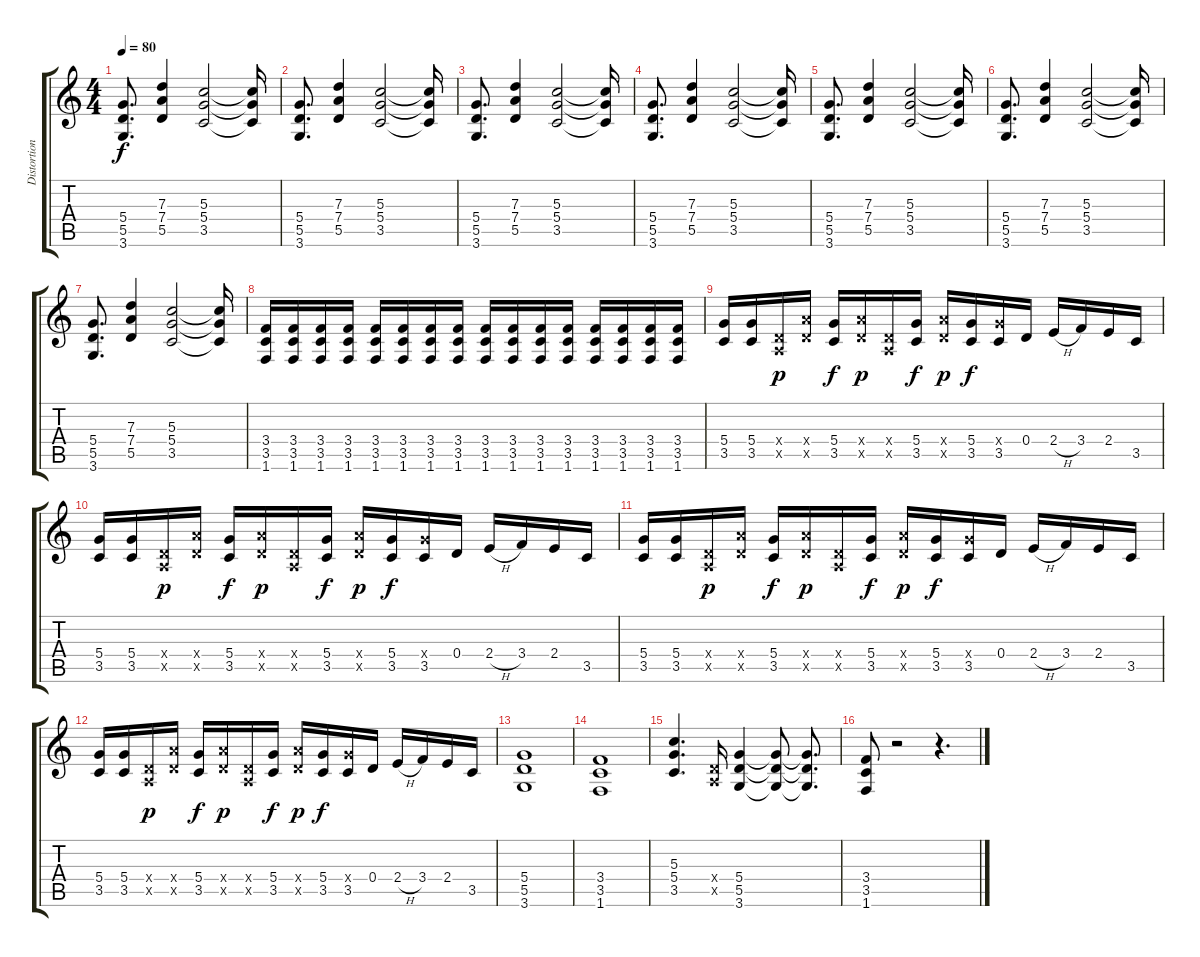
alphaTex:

\track ("Distortion" "Distortion") {instrument overdrivenguitar}
\staff {score tabs}
\tuning (E4 B3 G3 D3 A2 E2) {hide}
\ts (4 4)
\tempo 80
\clef g2
\ks c
(5.4 5.5 3.6).8{d dy f} (7.3 7.4 5.5).4 (5.3 5.4 3.5).2 (5.3{t} 5.4{t} 3.5{t}).16 |
(5.4 5.5 3.6).8{d} (7.3 7.4 5.5).4 (5.3 5.4 3.5).2 (5.3{t} 5.4{t} 3.5{t}).16 |
(5.4 5.5 3.6).8{d} (7.3 7.4 5.5).4 (5.3 5.4 3.5).2 (5.3{t} 5.4{t} 3.5{t}).16 |
(5.4 5.5 3.6).8{d} (7.3 7.4 5.5).4 (5.3 5.4 3.5).2 (5.3{t} 5.4{t} 3.5{t}).16 |
(5.4 5.5 3.6).8{d} (7.3 7.4 5.5).4 (5.3 5.4 3.5).2 (5.3{t} 5.4{t} 3.5{t}).16 |
(5.4 5.5 3.6).8{d} (7.3 7.4 5.5).4 (5.3 5.4 3.5).2 (5.3{t} 5.4{t} 3.5{t}).16 |
(5.4 5.5 3.6).8{d} (7.3 7.4 5.5).4 (5.3 5.4 3.5).2 (5.3{t} 5.4{t} 3.5{t}).16 |
(3.4 3.5 1.6).16 (3.4 3.5 1.6).16 (3.4 3.5 1.6).16 (3.4 3.5 1.6).16 (3.4 3.5 1.6).16 (3.4 3.5 1.6).16 (3.4 3.5 1.6).16 (3.4 3.5 1.6).16 (3.4 3.5 1.6).16 (3.4 3.5 1.6).16 (3.4 3.5 1.6).16 (3.4 3.5 1.6).16 (3.4 3.5 1.6).16 (3.4 3.5 1.6).16 (3.4 3.5 1.6).16 (3.4 3.5 1.6).16 |
(5.4 3.5).16 (5.4 3.5).16 (0.4{x} 0.5{x}).16{dy p} (7.4{x} 5.5{x}).16 (5.4 3.5).16{dy f} (7.4{x} 5.5{x}).16{dy p} (0.4{x} 0.5{x}).16 (5.4 3.5).16{dy f} (7.4{x} 5.5{x}).16{dy p} (5.4 3.5).16{dy f} (5.4{x} 3.5).16 0.4.16 2.4{h}.16 3.4.16 2.4.16 3.5.16 |
(5.4 3.5).16 (5.4 3.5).16 (0.4{x} 0.5{x}).16{dy p} (7.4{x} 5.5{x}).16 (5.4 3.5).16{dy f} (7.4{x} 5.5{x}).16{dy p} (0.4{x} 0.5{x}).16 (5.4 3.5).16{dy f} (7.4{x} 5.5{x}).16{dy p} (5.4 3.5).16{dy f} (5.4{x} 3.5).16 0.4.16 2.4{h}.16 3.4.16 2.4.16 3.5.16 |
(5.4 3.5).16 (5.4 3.5).16 (0.4{x} 0.5{x}).16{dy p} (7.4{x} 5.5{x}).16 (5.4 3.5).16{dy f} (7.4{x} 5.5{x}).16{dy p} (0.4{x} 0.5{x}).16 (5.4 3.5).16{dy f} (7.4{x} 5.5{x}).16{dy p} (5.4 3.5).16{dy f} (5.4{x} 3.5).16 0.4.16 2.4{h}.16 3.4.16 2.4.16 3.5.16 |
(5.4 3.5).16 (5.4 3.5).16 (0.4{x} 0.5{x}).16{dy p} (7.4{x} 5.5{x}).16 (5.4 3.5).16{dy f} (7.4{x} 5.5{x}).16{dy p} (0.4{x} 0.5{x}).16 (5.4 3.5).16{dy f} (7.4{x} 5.5{x}).16{dy p} (5.4 3.5).16{dy f} (5.4{x} 3.5).16 0.4.16 2.4{h}.16 3.4.16 2.4.16 3.5.16 |
(5.4 5.5 3.6).1 |
(3.4 3.5 1.6).1 |
(5.3 5.4 3.5).4{d} (0.4{x} 0.5{x}).16 (5.4 5.5 3.6).4 (5.4{t} 5.5{t} 3.6{t}).8 (5.4{t} 5.5{t} 3.6{t}).8{d} |
(3.4 3.5 1.6).8 r.2 r.4{d}
